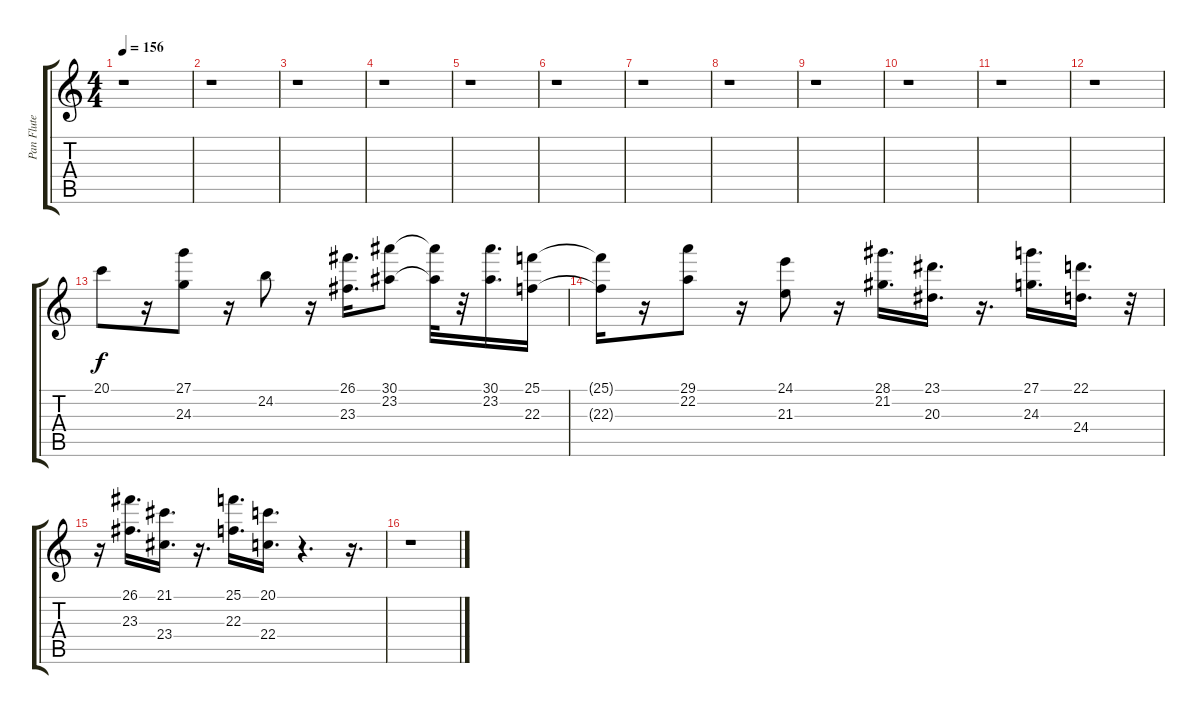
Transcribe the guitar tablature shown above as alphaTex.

\track ("Pan Flute" "Pan Flute") {instrument panflute}
\staff {score tabs}
\tuning (E4 B3 G3 D3 A2 E2) {hide}
\ts (4 4)
\tempo 156
\clef g2
\ks c
r.1{dy f} |
r.1 |
r.1 |
r.1 |
r.1 |
r.1 |
r.1 |
r.1 |
r.1 |
r.1 |
r.1 |
r.1 |
20.1.8 r.16 (27.1 24.3).8 r.16 24.2.8 r.16 (26.1 23.3).16{d} (30.1 23.2).8 (30.1{t} 23.2{t}).32 r.32 (30.1 23.2).16{d} (25.1 22.3).16 |
(25.1{t} 22.3{t}).16 r.16 (29.1 22.2).8 r.16 (24.1 21.3).8 r.16 (28.1 21.2).16{d} (23.1 20.3).16{d} r.16{d} (27.1 24.3).16{d} (22.1 24.4).16{d} r.32 |
r.16 (26.1 23.3).16{d} (21.1 23.4).16{d} r.16{d} (25.1 22.3).16{d} (20.1 22.4).16{d} r.4{d} r.16{d} |
r.1
